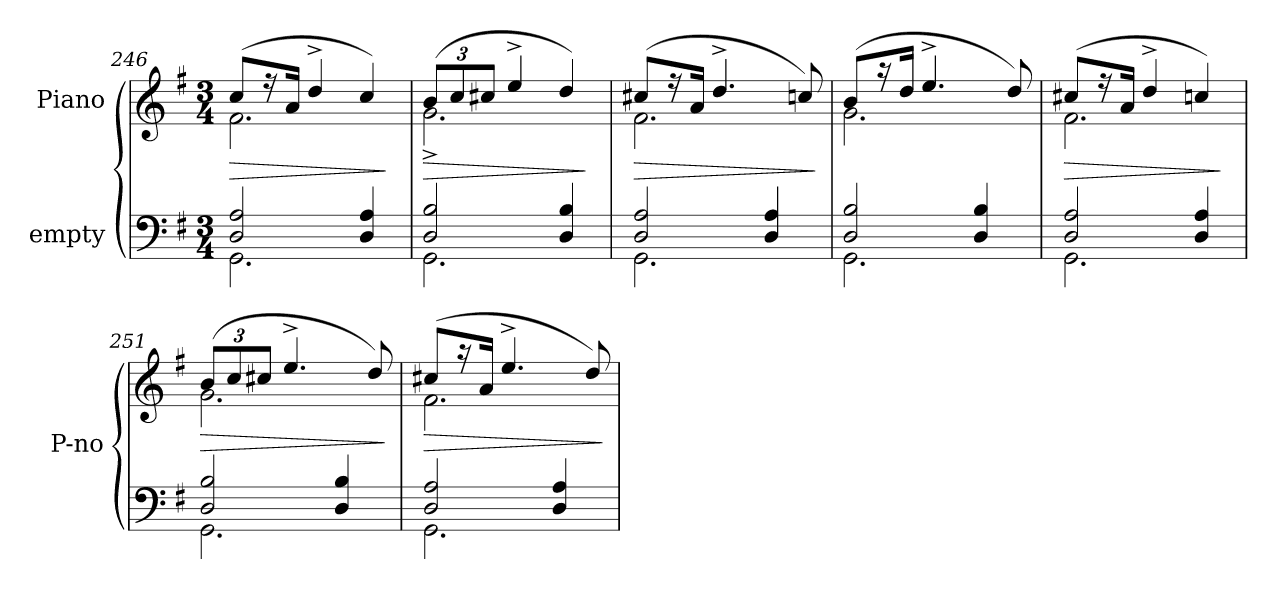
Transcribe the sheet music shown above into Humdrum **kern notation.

**kern	**kern	**dynam
*part2	*part1	*part1
*staff2	*staff1	*staff1
*I"empty	*I"Piano	*
*	*I'P-no	*
*clefF4	*clefG2	*
*k[f#]	*k[f#]	*
*M3/4	*M3/4	*
=246	=246	=246
*^	*^	*
!	!	!	!	!LO:HP:b
2D/ 2A/	2.GG\	(8cc/L	2.f#\	>
.	.	16r	.	.
.	.	16a/Jk	.	.
.	.	4dd^/	.	.
4D/ 4A/	.	4cc/)	.	.
*v	*v	*	*	*
*	*v	*v	*
.	.	]
=247	=247	=247
*^	*^	*
!	!	!	!	!LO:HP:b
2D/ 2B/	2.GG\	(12b/L	2.g^\	>
.	.	12cc/	.	.
.	.	12cc#X/J	.	.
.	.	4ee^/	.	.
4D/ 4B/	.	4dd/)	.	.
*v	*v	*	*	*
*	*v	*v	*
.	.	]
=248	=248	=248
*^	*^	*
!	!	!	!	!LO:HP:b
2D/ 2A/	2.GG\	(8cc#X/L	2.f#\	>
.	.	16r	.	.
.	.	16a/Jk	.	.
.	.	4.dd^/	.	.
4D/ 4A/	.	.	.	.
.	.	8ccn/)	.	.
*v	*v	*	*	*
*	*v	*v	*
.	.	]
=249	=249	=249
*^	*^	*
2D/ 2B/	2.GG\	(8b/L	2.g\	.
.	.	16r	.	.
.	.	16dd/Jk	.	.
.	.	4.ee^/	.	.
4D/ 4B/	.	.	.	.
.	.	8dd/)	.	.
=250	=250	=250	=250	=250
!	!	!	!	!LO:HP:b
2D/ 2A/	2.GG\	(8cc#X/L	2.f#\	>
.	.	16r	.	.
.	.	16a/Jk	.	.
.	.	4dd^/	.	.
4D/ 4A/	.	4ccn/)	.	.
*v	*v	*	*	*
*	*v	*v	*
.	.	]
=251	=251	=251
*^	*^	*
!	!	!	!	!LO:HP:b
2D/ 2B/	2.GG\	(12b/L	2.g\	>
.	.	12cc/	.	.
.	.	12cc#X/J	.	.
.	.	4.ee^/	.	.
4D/ 4B/	.	.	.	.
.	.	8dd/)	.	.
*v	*v	*	*	*
*	*v	*v	*
.	.	]
=252	=252	=252
*^	*^	*
!	!	!	!	!LO:HP:b
2D/ 2A/	2.GG\	(8cc#X/L	2.f#\	>
.	.	16r	.	.
.	.	16a/Jk	.	.
.	.	4.ee^/	.	.
4D/ 4A/	.	.	.	.
.	.	8dd/)	.	.
*v	*v	*	*	*
*	*v	*v	*
.	.	]
=	=	=
*-	*-	*-
